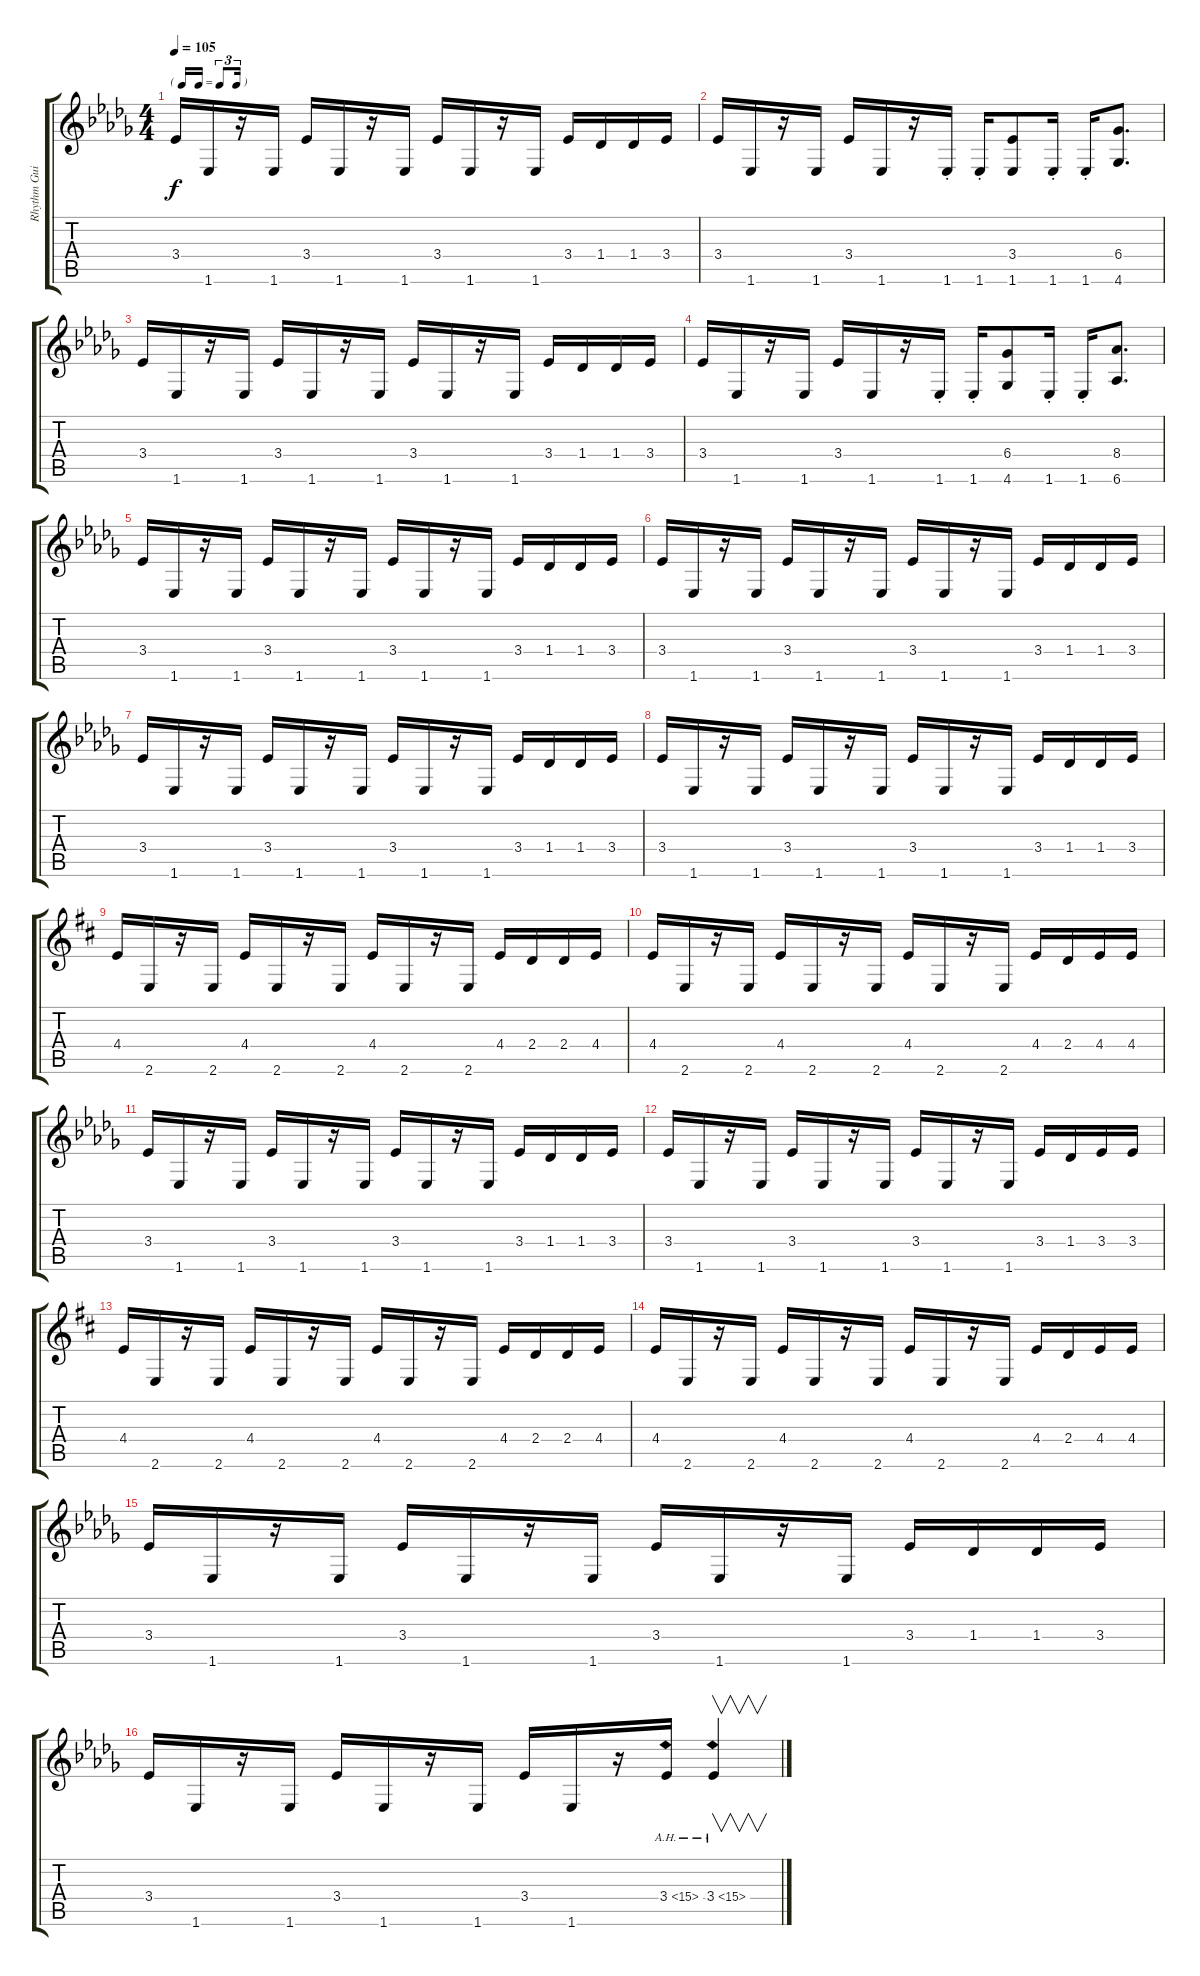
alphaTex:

\track ("Rhythm Guitar & Lead Guitar" "Rhythm Gui") {instrument distortionguitar}
\staff {score tabs}
\tuning (D4 A3 F3 C3 G2 D2) {hide}
\ts (4 4)
\tf triplet16th
\tempo 105
\clef g2
\ks db
3.4.16{dy f instrument distortionguitar} 1.6.16 r.16 1.6.16 3.4.16 1.6.16 r.16 1.6.16 3.4.16 1.6.16 r.16 1.6.16 3.4.16 1.4.16 1.4.16 3.4.16 |
3.4.16 1.6.16 r.16 1.6.16 3.4.16 1.6.16 r.16 1.6{st}.16 1.6{st}.16 (3.4 1.6).8 1.6{st}.16 1.6{st}.16 (6.4 4.6).8{d} |
3.4.16 1.6.16 r.16 1.6.16 3.4.16 1.6.16 r.16 1.6.16 3.4.16 1.6.16 r.16 1.6.16 3.4.16 1.4.16 1.4.16 3.4.16 |
3.4.16 1.6.16 r.16 1.6.16 3.4.16 1.6.16 r.16 1.6{st}.16 1.6{st}.16 (6.4 4.6).8 1.6{st}.16 1.6{st}.16 (8.4 6.6).8{d} |
3.4.16 1.6.16 r.16 1.6.16 3.4.16 1.6.16 r.16 1.6.16 3.4.16 1.6.16 r.16 1.6.16 3.4.16 1.4.16 1.4.16 3.4.16 |
3.4.16 1.6.16 r.16 1.6.16 3.4.16 1.6.16 r.16 1.6.16 3.4.16 1.6.16 r.16 1.6.16 3.4.16 1.4.16 1.4.16 3.4.16 |
3.4.16 1.6.16 r.16 1.6.16 3.4.16 1.6.16 r.16 1.6.16 3.4.16 1.6.16 r.16 1.6.16 3.4.16 1.4.16 1.4.16 3.4.16 |
3.4.16 1.6.16 r.16 1.6.16 3.4.16 1.6.16 r.16 1.6.16 3.4.16 1.6.16 r.16 1.6.16 3.4.16 1.4.16 1.4.16 3.4.16 |
\ks d
4.4.16 2.6.16 r.16 2.6.16 4.4.16 2.6.16 r.16 2.6.16 4.4.16 2.6.16 r.16 2.6.16 4.4.16 2.4.16 2.4.16 4.4.16 |
4.4.16 2.6.16 r.16 2.6.16 4.4.16 2.6.16 r.16 2.6.16 4.4.16 2.6.16 r.16 2.6.16 4.4.16 2.4.16 4.4.16 4.4.16 |
\ks db
3.4.16 1.6.16 r.16 1.6.16 3.4.16 1.6.16 r.16 1.6.16 3.4.16 1.6.16 r.16 1.6.16 3.4.16 1.4.16 1.4.16 3.4.16 |
3.4.16 1.6.16 r.16 1.6.16 3.4.16 1.6.16 r.16 1.6.16 3.4.16 1.6.16 r.16 1.6.16 3.4.16 1.4.16 3.4.16 3.4.16 |
\ks d
4.4.16 2.6.16 r.16 2.6.16 4.4.16 2.6.16 r.16 2.6.16 4.4.16 2.6.16 r.16 2.6.16 4.4.16 2.4.16 2.4.16 4.4.16 |
4.4.16 2.6.16 r.16 2.6.16 4.4.16 2.6.16 r.16 2.6.16 4.4.16 2.6.16 r.16 2.6.16 4.4.16 2.4.16 4.4.16 4.4.16 |
\ks db
3.4.16 1.6.16 r.16 1.6.16 3.4.16 1.6.16 r.16 1.6.16 3.4.16 1.6.16 r.16 1.6.16 3.4.16 1.4.16 1.4.16 3.4.16 |
3.4.16 1.6.16 r.16 1.6.16 3.4.16 1.6.16 r.16 1.6.16 3.4.16 1.6.16 r.16 3.4{ah 12}.16 3.4{ah 12}.4{v}
